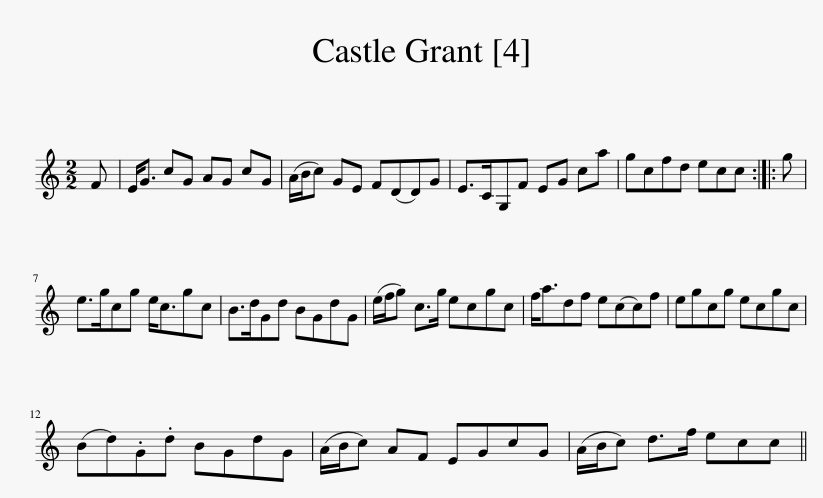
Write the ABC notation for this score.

X:1
L:1/8
M:2/2
I:linebreak $
K:C
V:1 treble
V:1
 F | E<G cG AG cG | (A/B/c) GE F(DD)G | E>CG,F EG ca | gcfd ecc :: %5
 g |$ e>gcg e<cgc | B>dGd BGdG | (e/f/g) c>g ecgc | f<adf e(cc)f | %10
 egcg ecgc |$ (Bd).G.d BGdG | (A/B/c) AF EGcG | (A/B/c) d>f ecc || %14
